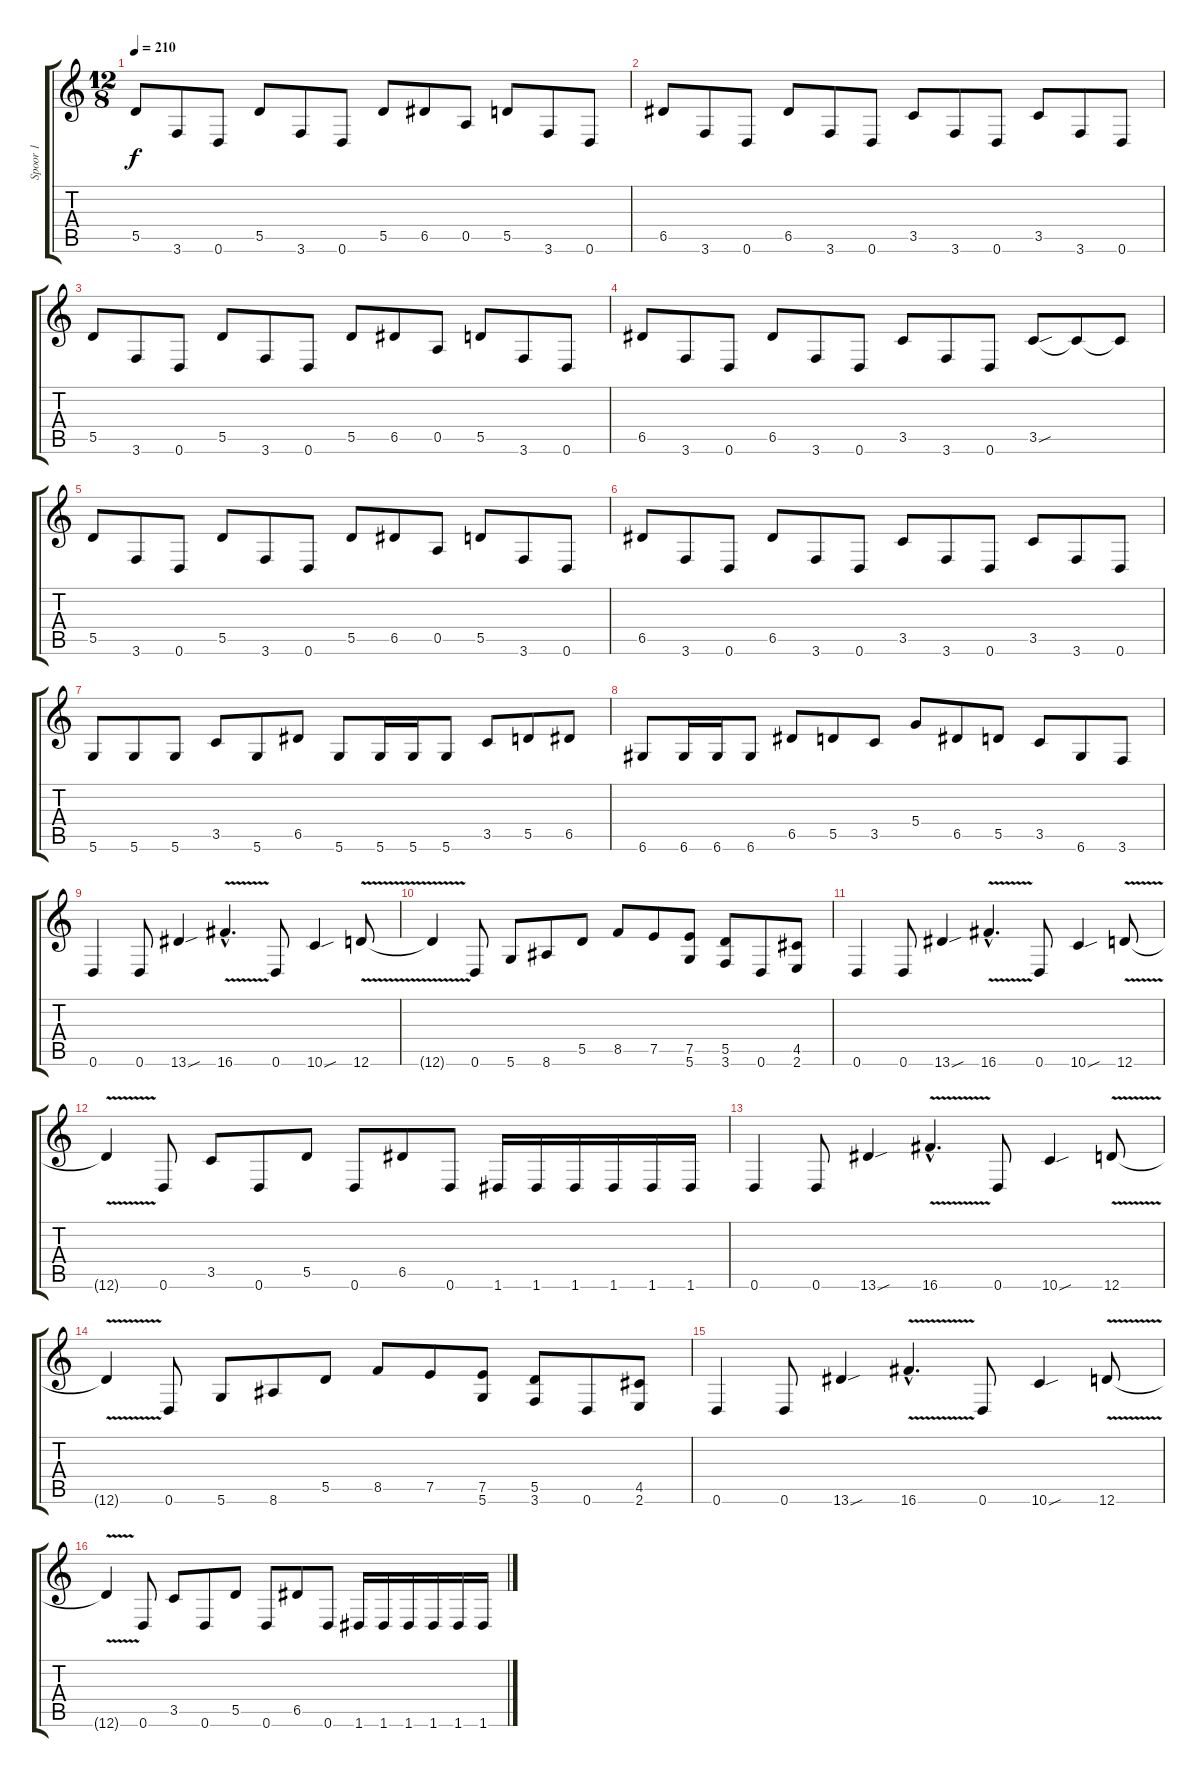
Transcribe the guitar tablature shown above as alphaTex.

\track ("Spoor 1" "Spoor 1") {instrument distortionguitar}
\staff {score tabs}
\tuning (E4 B3 G3 D3 A2 D2) {hide}
\ts (12 8)
\tempo 210
\clef g2
\ks c
5.5.8{dy f} 3.6.8 0.6.8 5.5.8 3.6.8 0.6.8 5.5.8 6.5.8 0.5.8 5.5.8 3.6.8 0.6.8 |
6.5.8 3.6.8 0.6.8 6.5.8 3.6.8 0.6.8 3.5.8 3.6.8 0.6.8 3.5.8 3.6.8 0.6.8 |
5.5.8 3.6.8 0.6.8 5.5.8 3.6.8 0.6.8 5.5.8 6.5.8 0.5.8 5.5.8 3.6.8 0.6.8 |
6.5.8 3.6.8 0.6.8 6.5.8 3.6.8 0.6.8 3.5.8 3.6.8 0.6.8 3.5{sou}.8 3.5{t}.8 3.5{t}.8 |
5.5.8 3.6.8 0.6.8 5.5.8 3.6.8 0.6.8 5.5.8 6.5.8 0.5.8 5.5.8 3.6.8 0.6.8 |
6.5.8 3.6.8 0.6.8 6.5.8 3.6.8 0.6.8 3.5.8 3.6.8 0.6.8 3.5.8 3.6.8 0.6.8 |
5.6.8 5.6.8 5.6.8 3.5.8 5.6.8 6.5.8 5.6.8 5.6.16 5.6.16 5.6.8 3.5.8 5.5.8 6.5.8 |
6.6.8 6.6.16 6.6.16 6.6.8 6.5.8 5.5.8 3.5.8 5.4.8 6.5.8 5.5.8 3.5.8 6.6.8 3.6.8 |
0.6.4 0.6.8 13.6{sou}.4 16.6{v hac}.4{d} 0.6.8 10.6{sou}.4 12.6{v}.8 |
12.6{t}.4 0.6.8 5.6.8 8.6.8 5.5.8 8.5.8 7.5.8 (7.5 5.6).8 (5.5 3.6).8 0.6.8 (4.5 2.6).8 |
0.6.4 0.6.8 13.6{sou}.4 16.6{v hac}.4{d} 0.6.8 10.6{sou}.4 12.6{v}.8 |
12.6{t}.4 0.6.8 3.5.8 0.6.8 5.5.8 0.6.8 6.5.8 0.6.8 1.6.16 1.6.16 1.6.16 1.6.16 1.6.16 1.6.16 |
0.6.4 0.6.8 13.6{sou}.4 16.6{v hac}.4{d} 0.6.8 10.6{sou}.4 12.6{v}.8 |
12.6{t}.4 0.6.8 5.6.8 8.6.8 5.5.8 8.5.8 7.5.8 (7.5 5.6).8 (5.5 3.6).8 0.6.8 (4.5 2.6).8 |
0.6.4 0.6.8 13.6{sou}.4 16.6{v hac}.4{d} 0.6.8 10.6{sou}.4 12.6{v}.8 |
12.6{t}.4 0.6.8 3.5.8 0.6.8 5.5.8 0.6.8 6.5.8 0.6.8 1.6.16 1.6.16 1.6.16 1.6.16 1.6.16 1.6.16
